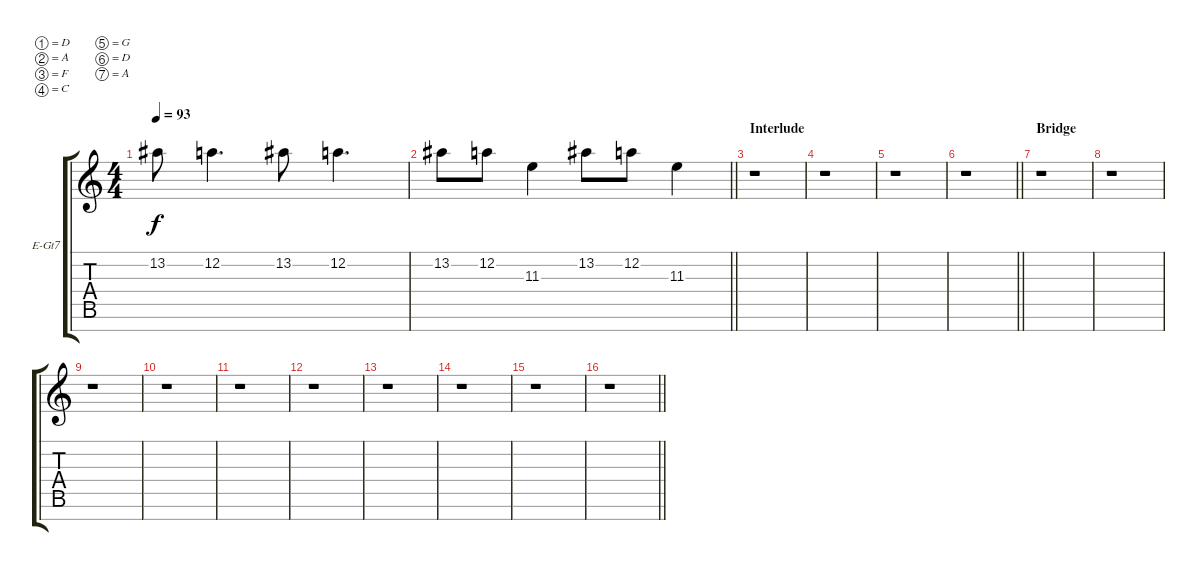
\bracketExtendMode groupsimilarinstruments
\firstSystemTrackNameOrientation horizontal
\otherSystemsTrackNameOrientation horizontal
\track ("Electric Guitar 3" "E-Gt7") {instrument overdrivenguitar}
\staff {score tabs}
\tuning (D4 A3 F3 C3 G2 D2 A1)
\ts (4 4)
\tempo 93
\clef g2
\ks c
13.2.8{dy f} 12.2.4{d} 13.2.8 12.2.4{d} |
\barLineRight lightlight
13.2.8 12.2.8 11.3.4 13.2.8 12.2.8 11.3.4 |
\section ("" "Interlude")
r.1 |
r.1 |
r.1 |
\barLineRight lightlight
r.1 |
\section ("" "Bridge")
r.1 |
r.1 |
r.1 |
r.1 |
r.1 |
r.1 |
r.1 |
r.1 |
r.1 |
\barLineRight lightlight
r.1
